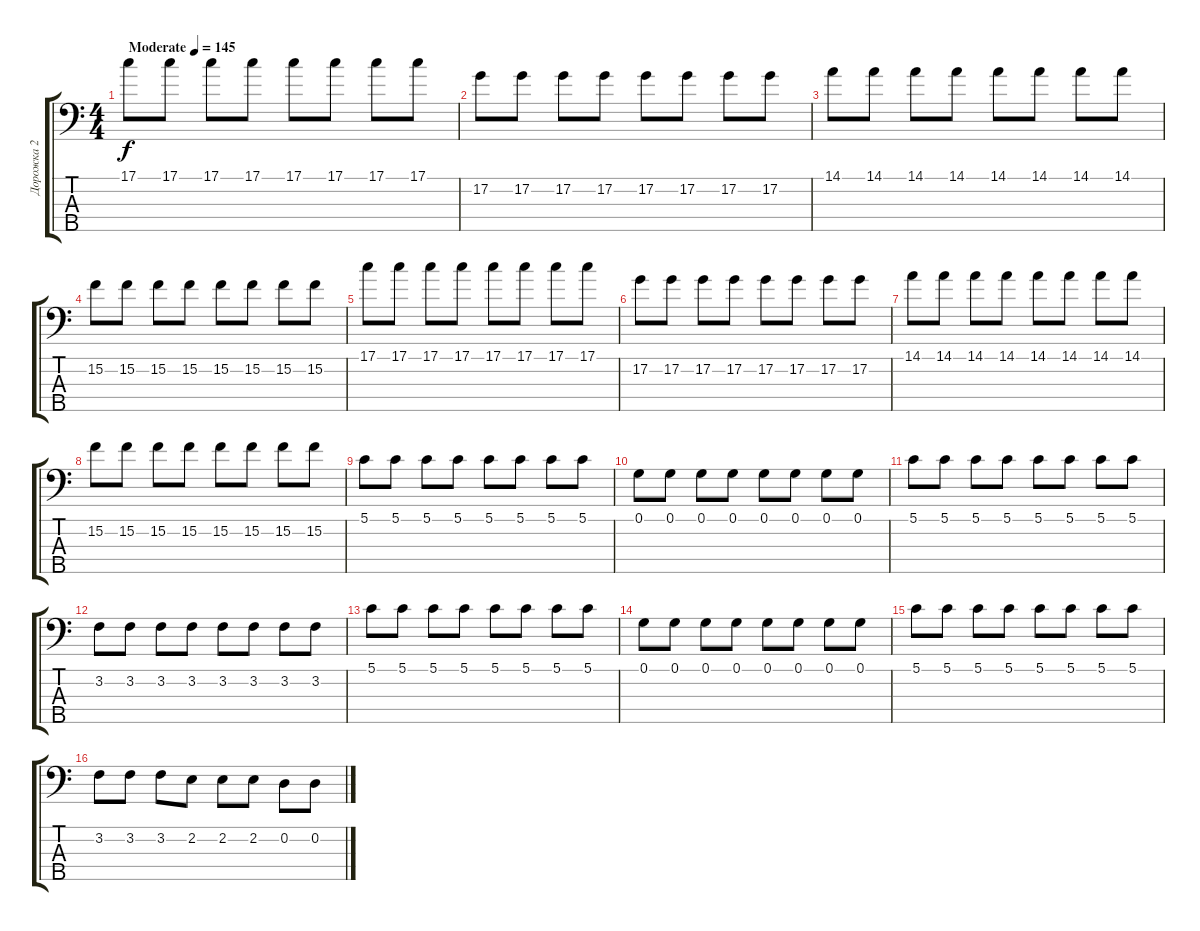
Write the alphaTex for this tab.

\track ("Дорожка 2" "Дорожка 2") {instrument electricbassfinger}
\staff {score tabs}
\tuning (G2 D2 A1 E1 B0) {hide}
\ts (4 4)
\tempo (145 "Moderate")
\clef f4
\ks c
17.1.8{dy f instrument electricbassfinger} 17.1.8 17.1.8 17.1.8 17.1.8 17.1.8 17.1.8 17.1.8 |
17.2.8 17.2.8 17.2.8 17.2.8 17.2.8 17.2.8 17.2.8 17.2.8 |
14.1.8 14.1.8 14.1.8 14.1.8 14.1.8 14.1.8 14.1.8 14.1.8 |
15.2.8 15.2.8 15.2.8 15.2.8 15.2.8 15.2.8 15.2.8 15.2.8 |
17.1.8 17.1.8 17.1.8 17.1.8 17.1.8 17.1.8 17.1.8 17.1.8 |
17.2.8 17.2.8 17.2.8 17.2.8 17.2.8 17.2.8 17.2.8 17.2.8 |
14.1.8 14.1.8 14.1.8 14.1.8 14.1.8 14.1.8 14.1.8 14.1.8 |
15.2.8 15.2.8 15.2.8 15.2.8 15.2.8 15.2.8 15.2.8 15.2.8 |
5.1.8 5.1.8 5.1.8 5.1.8 5.1.8 5.1.8 5.1.8 5.1.8 |
0.1.8 0.1.8 0.1.8 0.1.8 0.1.8 0.1.8 0.1.8 0.1.8 |
5.1.8 5.1.8 5.1.8 5.1.8 5.1.8 5.1.8 5.1.8 5.1.8 |
3.2.8 3.2.8 3.2.8 3.2.8 3.2.8 3.2.8 3.2.8 3.2.8 |
5.1.8 5.1.8 5.1.8 5.1.8 5.1.8 5.1.8 5.1.8 5.1.8 |
0.1.8 0.1.8 0.1.8 0.1.8 0.1.8 0.1.8 0.1.8 0.1.8 |
5.1.8 5.1.8 5.1.8 5.1.8 5.1.8 5.1.8 5.1.8 5.1.8 |
3.2.8 3.2.8 3.2.8 2.2.8 2.2.8 2.2.8 0.2.8 0.2.8
